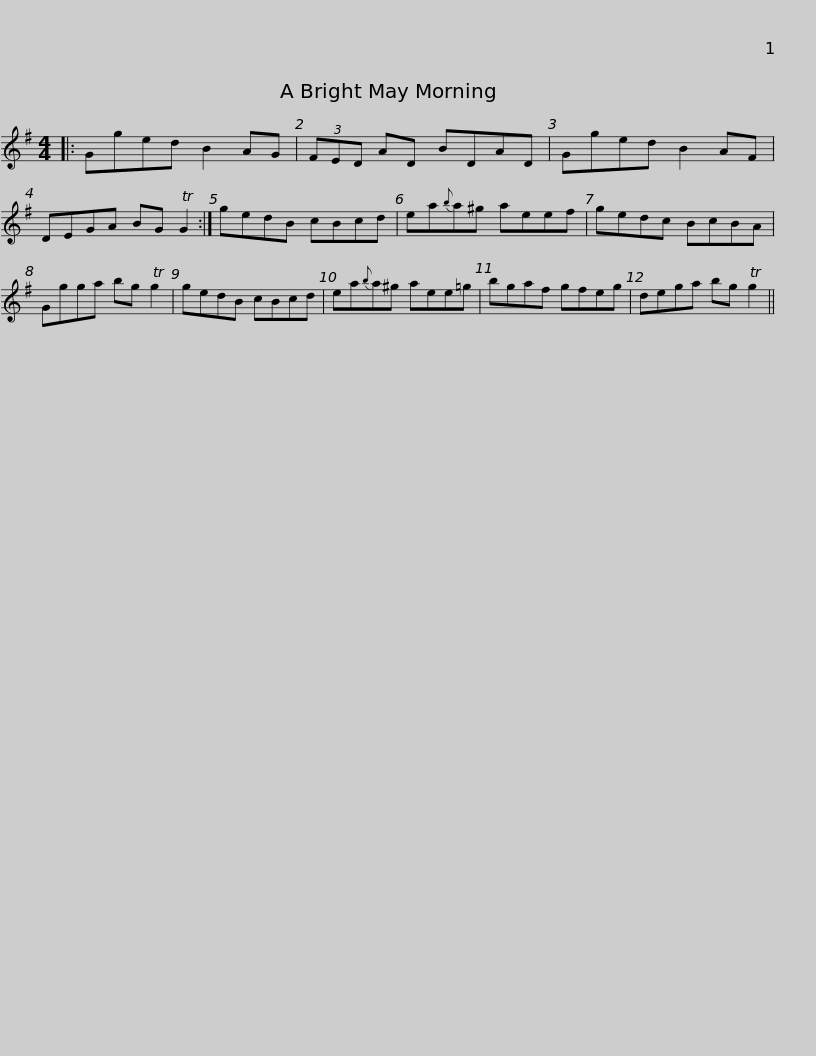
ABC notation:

X:1
L:1/8
M:4/4
I:linebreak $
K:G
V:1 treble
V:1
|: Gged B2 AG | (3FED AD BDAD | Gged B2 AF | DEGA BG TG2 :| gedB cBcd |$ %5
 ea{b}a^g aeef | gedc BcBA | Ggga bg Tg2 | gedB cBcd | ea{b}a^g aee=g |$ %10
 bgaf gfeg | dega bg Tg2 || %12
